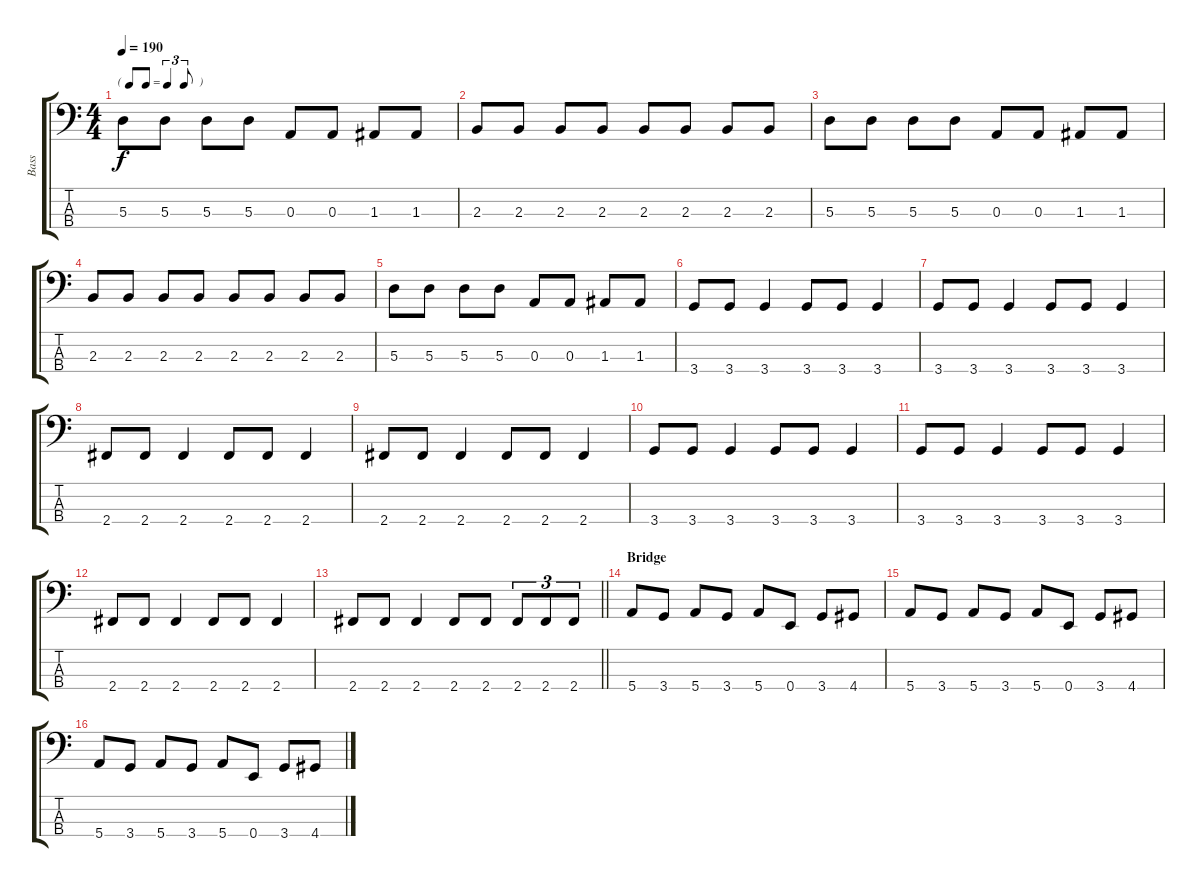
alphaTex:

\track ("Bass" "Bass") {instrument electricbassfinger}
\staff {score tabs}
\tuning (G2 D2 A1 E1) {hide}
\ts (4 4)
\tf triplet8th
\tempo 190
\clef f4
\ks c
5.3.8{dy f} 5.3.8 5.3.8 5.3.8 0.3.8 0.3.8 1.3.8 1.3.8 |
2.3.8 2.3.8 2.3.8 2.3.8 2.3.8 2.3.8 2.3.8 2.3.8 |
5.3.8 5.3.8 5.3.8 5.3.8 0.3.8 0.3.8 1.3.8 1.3.8 |
2.3.8 2.3.8 2.3.8 2.3.8 2.3.8 2.3.8 2.3.8 2.3.8 |
5.3.8 5.3.8 5.3.8 5.3.8 0.3.8 0.3.8 1.3.8 1.3.8 |
3.4.8 3.4.8 3.4.4 3.4.8 3.4.8 3.4.4 |
3.4.8 3.4.8 3.4.4 3.4.8 3.4.8 3.4.4 |
2.4.8 2.4.8 2.4.4 2.4.8 2.4.8 2.4.4 |
2.4.8 2.4.8 2.4.4 2.4.8 2.4.8 2.4.4 |
3.4.8 3.4.8 3.4.4 3.4.8 3.4.8 3.4.4 |
3.4.8 3.4.8 3.4.4 3.4.8 3.4.8 3.4.4 |
2.4.8 2.4.8 2.4.4 2.4.8 2.4.8 2.4.4 |
\barLineRight lightlight
2.4.8 2.4.8 2.4.4 2.4.8 2.4.8 2.4.8{tu (3 2)} 2.4.8{tu (3 2)} 2.4.8{tu (3 2)} |
\section ("" "Bridge")
5.4.8 3.4.8 5.4.8 3.4.8 5.4.8 0.4.8 3.4.8 4.4.8 |
5.4.8 3.4.8 5.4.8 3.4.8 5.4.8 0.4.8 3.4.8 4.4.8 |
5.4.8 3.4.8 5.4.8 3.4.8 5.4.8 0.4.8 3.4.8 4.4.8
